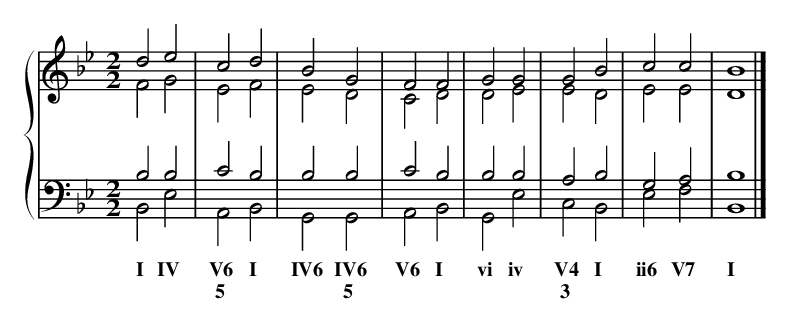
X:1
%%score {(1|2) (3|4)}
M:2/2
L:1/2
K:Bb
V:1
de | cd | BG | FF | GG | GB | cc | B2 |]
V:2
FG | EF | ED | CD | DE | ED | EE | D2 |]
V:3
B,B, | CB, | B,B, | CB, | B,B, | A,B, | G,A, | B,2 |]
V:4
B,,E, | A,,B,, | G,,G,, | A,,B,, | G,,E, | C,B,, | E,F, | B,,2 |]
w:I IV V6 I IV6 IV6 V6 I vi iv V4 I ii6 V7 I
w:|5 |⠀ 5|||3
